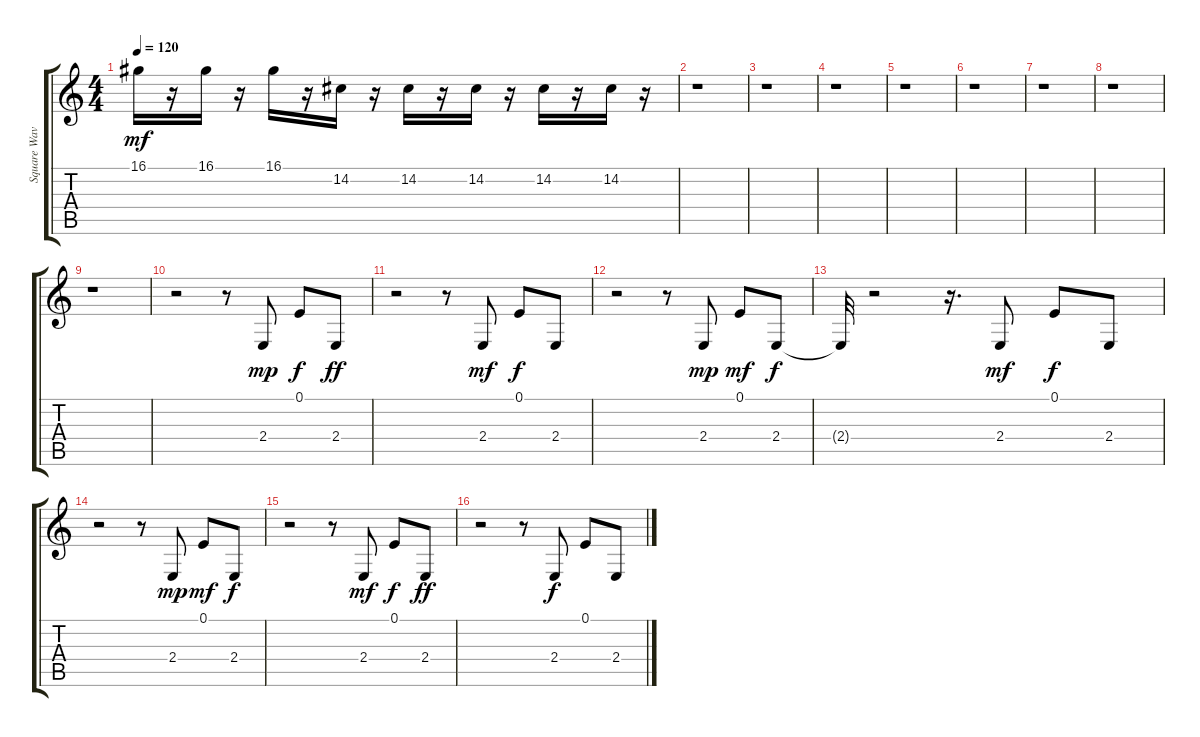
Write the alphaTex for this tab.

\track ("Square Wav" "Square Wav") {instrument lead1square}
\staff {score tabs}
\tuning (E4 B3 G3 D3 A2 E2) {hide}
\ts (4 4)
\tempo 120
\clef g2
\ks c
16.1.16{dy mf} r.16 16.1.16 r.16 16.1.16 r.16 14.2.16 r.16 14.2.16 r.16 14.2.16 r.16 14.2.16 r.16 14.2.16 r.16 |
r.1 |
r.1 |
r.1 |
r.1 |
r.1 |
r.1 |
r.1 |
r.1 |
r.2 r.8 2.4.8{dy mp} 0.1.8{dy f} 2.4.8{dy ff} |
r.2 r.8 2.4.8{dy mf} 0.1.8{dy f} 2.4.8 |
r.2 r.8 2.4.8{dy mp} 0.1.8{dy mf} 2.4.8{dy f} |
2.4{t}.32 r.2 r.16{d} 2.4.8{dy mf} 0.1.8{dy f} 2.4.8 |
r.2 r.8 2.4.8{dy mp} 0.1.8{dy mf} 2.4.8{dy f} |
r.2 r.8 2.4.8{dy mf} 0.1.8{dy f} 2.4.8{dy ff} |
r.2 r.8 2.4.8{dy f} 0.1.8 2.4.8
